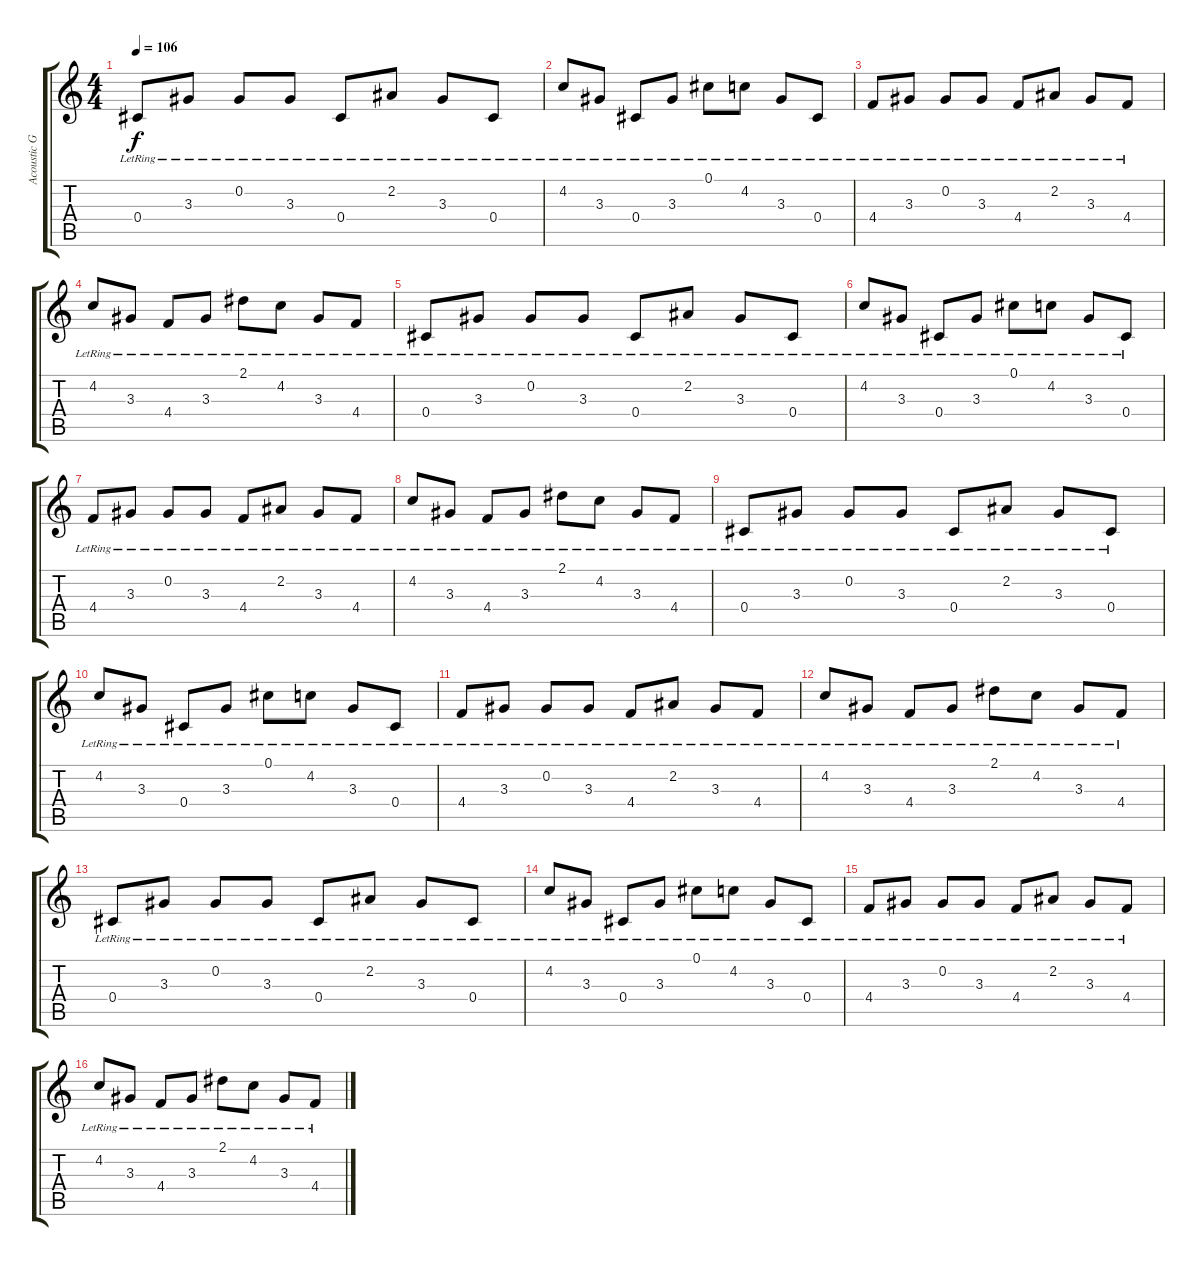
\track ("Acoustic Guitar (Open D Tuning)" "Acoustic G") {instrument acousticguitarsteel}
\staff {score tabs}
\tuning (Db4 Ab3 F3 Db3 Ab2 Db2) {hide}
\ts (4 4)
\tempo 106
\clef g2
\ks c
0.4{lr}.8{dy f} 3.3{lr}.8 0.2{lr}.8 3.3{lr}.8 0.4{lr}.8 2.2{lr}.8 3.3{lr}.8 0.4{lr}.8 |
4.2{lr}.8 3.3{lr}.8 0.4{lr}.8 3.3{lr}.8 0.1{lr}.8 4.2{lr}.8 3.3{lr}.8 0.4{lr}.8 |
4.4{lr}.8 3.3{lr}.8 0.2{lr}.8 3.3{lr}.8 4.4{lr}.8 2.2{lr}.8 3.3{lr}.8 4.4{lr}.8 |
4.2{lr}.8 3.3{lr}.8 4.4{lr}.8 3.3{lr}.8 2.1{lr}.8 4.2{lr}.8 3.3{lr}.8 4.4{lr}.8 |
0.4{lr}.8 3.3{lr}.8 0.2{lr}.8 3.3{lr}.8 0.4{lr}.8 2.2{lr}.8 3.3{lr}.8 0.4{lr}.8 |
4.2{lr}.8 3.3{lr}.8 0.4{lr}.8 3.3{lr}.8 0.1{lr}.8 4.2{lr}.8 3.3{lr}.8 0.4{lr}.8 |
4.4{lr}.8 3.3{lr}.8 0.2{lr}.8 3.3{lr}.8 4.4{lr}.8 2.2{lr}.8 3.3{lr}.8 4.4{lr}.8 |
4.2{lr}.8 3.3{lr}.8 4.4{lr}.8 3.3{lr}.8 2.1{lr}.8 4.2{lr}.8 3.3{lr}.8 4.4{lr}.8 |
0.4{lr}.8 3.3{lr}.8 0.2{lr}.8 3.3{lr}.8 0.4{lr}.8 2.2{lr}.8 3.3{lr}.8 0.4{lr}.8 |
4.2{lr}.8 3.3{lr}.8 0.4{lr}.8 3.3{lr}.8 0.1{lr}.8 4.2{lr}.8 3.3{lr}.8 0.4{lr}.8 |
4.4{lr}.8 3.3{lr}.8 0.2{lr}.8 3.3{lr}.8 4.4{lr}.8 2.2{lr}.8 3.3{lr}.8 4.4{lr}.8 |
4.2{lr}.8 3.3{lr}.8 4.4{lr}.8 3.3{lr}.8 2.1{lr}.8 4.2{lr}.8 3.3{lr}.8 4.4{lr}.8 |
0.4{lr}.8 3.3{lr}.8 0.2{lr}.8 3.3{lr}.8 0.4{lr}.8 2.2{lr}.8 3.3{lr}.8 0.4{lr}.8 |
4.2{lr}.8 3.3{lr}.8 0.4{lr}.8 3.3{lr}.8 0.1{lr}.8 4.2{lr}.8 3.3{lr}.8 0.4{lr}.8 |
4.4{lr}.8 3.3{lr}.8 0.2{lr}.8 3.3{lr}.8 4.4{lr}.8 2.2{lr}.8 3.3{lr}.8 4.4{lr}.8 |
4.2{lr}.8 3.3{lr}.8 4.4{lr}.8 3.3{lr}.8 2.1{lr}.8 4.2{lr}.8 3.3{lr}.8 4.4{lr}.8
